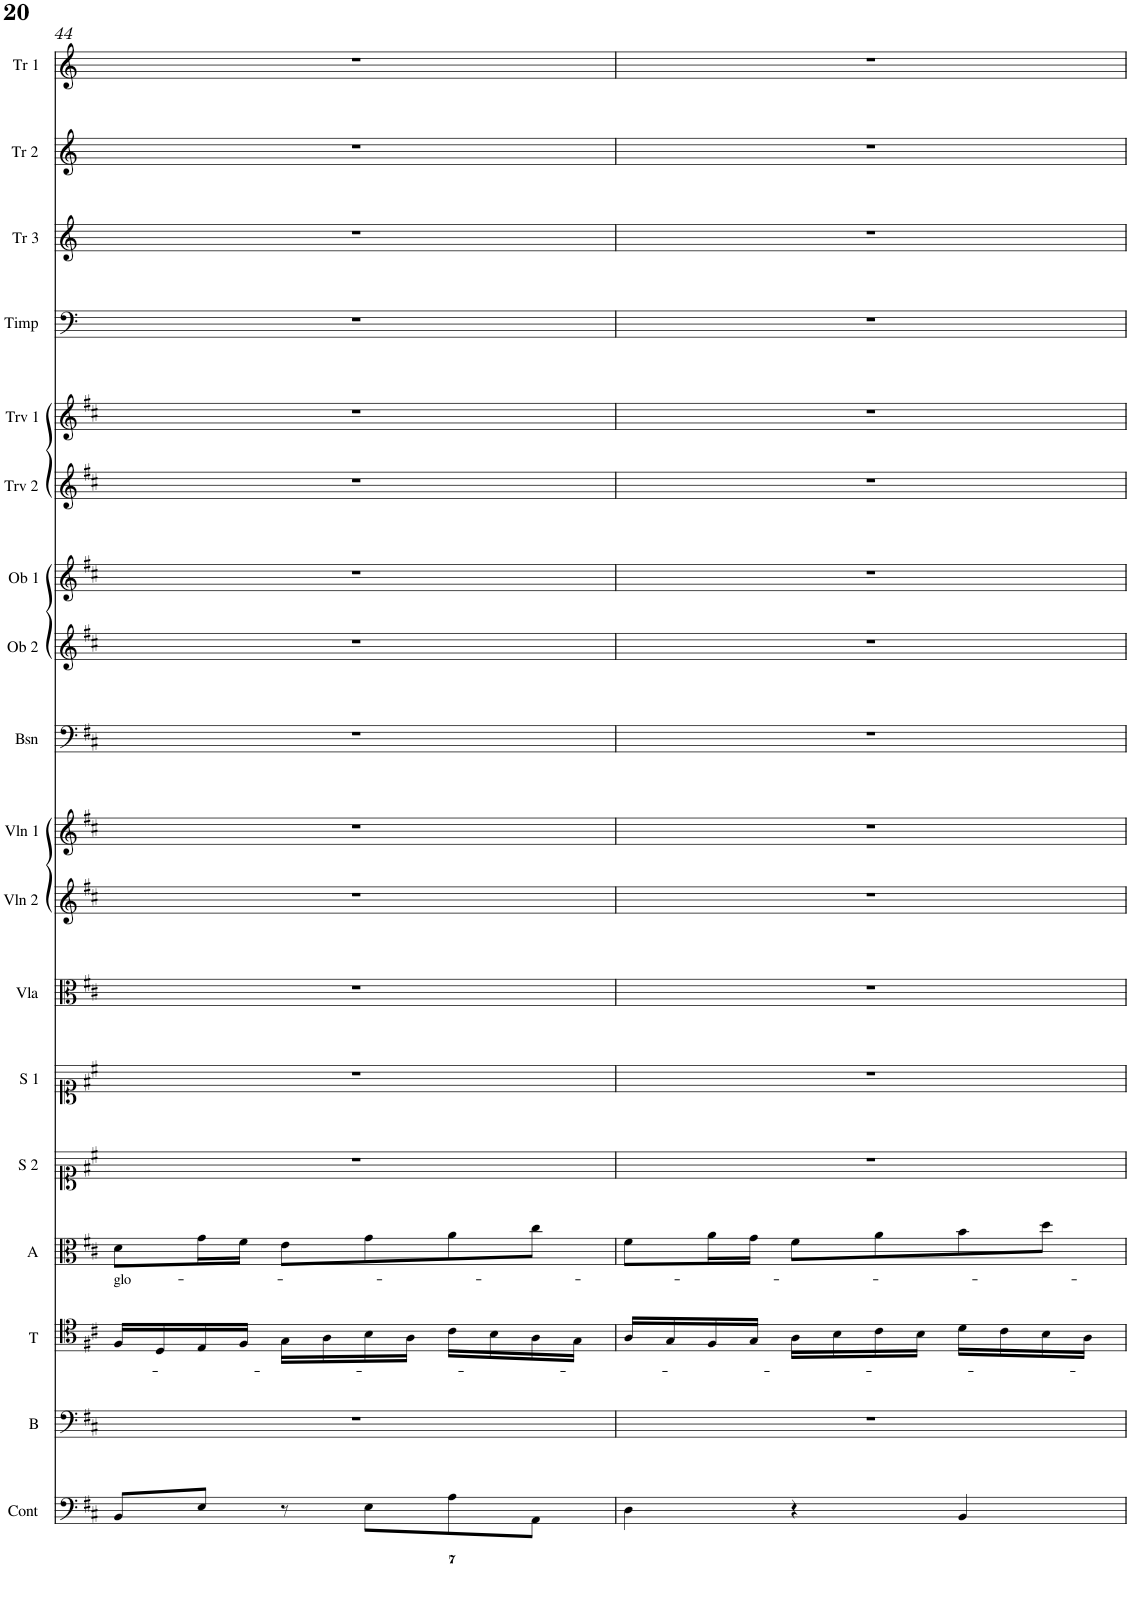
**kern	**kern	**kern	**kern	**text	**kern	**kern	**kern	**kern	**kern	**kern	**kern	**kern	**kern	**kern	**kern	**kern	**kern	**kern
*part18	*part17	*part16	*part15	*part15	*part14	*part13	*part12	*part11	*part10	*part9	*part8	*part7	*part6	*part5	*part4	*part3	*part2	*part1
*staff18	*staff17	*staff16	*staff15	*staff15	*staff14	*staff13	*staff12	*staff11	*staff10	*staff9	*staff8	*staff7	*staff6	*staff5	*staff4	*staff3	*staff2	*staff1
*I"Continuo	*I"Bass	*I"Tenor	*I"Alto	*	*I"Soprano 2	*I"Soprano 1	*I"Viola	*I"Violin 2	*I"Violin 1	*I"Bassoon	*I"Oboe 2	*I"Oboe 1	*I"Traverso 2	*I"Traverso 1	*I"Timpani	*I"Tromba 3	*I"Tromba 2	*I"Tromba 1
*I'Cont	*I'B	*I'T	*I'A	*	*I'S 2	*I'S 1	*I'Vla	*I'Vln 2	*I'Vln 1	*I'Bsn	*I'Ob 2	*I'Ob 1	*I'Trv 2	*I'Trv 1	*I'Timp	*I'Tr 3	*I'Tr 2	*I'Tr 1
!!LO:PB:g=z
*clefF4	*clefF4	*clefC4	*clefC3	*	*clefC1	*clefC1	*clefC3	*clefG2	*clefG2	*clefF4	*clefG2	*clefG2	*clefG2	*clefG2	*clefF4	*clefG2	*clefG2	*clefG2
*	*	*	*	*	*	*	*	*	*	*	*	*	*	*	*Trd-1c-2	*Trd-1c-2	*Trd-1c-2	*Trd-1c-2
*k[f#c#]	*k[f#c#]	*k[f#c#]	*k[f#c#]	*	*k[f#c#]	*k[f#c#]	*k[f#c#]	*k[f#c#]	*k[f#c#]	*k[f#c#]	*k[f#c#]	*k[f#c#]	*k[f#c#]	*k[f#c#]	*k[]	*k[]	*k[]	*k[]
*M3/4	*M3/4	*M3/4	*M3/4	*	*M3/4	*M3/4	*M3/4	*M3/4	*M3/4	*M3/4	*M3/4	*M3/4	*M3/4	*M3/4	*M3/4	*M3/4	*M3/4	*M3/4
=44	=44	=44	=44	=44	=44	=44	=44	=44	=44	=44	=44	=44	=44	=44	=44	=44	=44	=44
!	!	!	!	!LO:LY:b	!	!	!	!	!	!	!	!	!	!	!	!	!	!
8BB/L	2.r	16F#/LL	8d\L	glo-	2.r	2.r	2.r	2.r	2.r	2.r	2.r	2.r	2.r	2.r	2.r	2.r	2.r	2.r
.	.	16D/	.	.	.	.	.	.	.	.	.	.	.	.	.	.	.	.
8E/J	.	16E/	16g\L	.	.	.	.	.	.	.	.	.	.	.	.	.	.	.
.	.	16F#/JJ	16f#\JJ	.	.	.	.	.	.	.	.	.	.	.	.	.	.	.
8r	.	16G\LL	8e\L	.	.	.	.	.	.	.	.	.	.	.	.	.	.	.
.	.	16A\	.	.	.	.	.	.	.	.	.	.	.	.	.	.	.	.
8E\L	.	16B\	8g\	.	.	.	.	.	.	.	.	.	.	.	.	.	.	.
.	.	16A\JJ	.	.	.	.	.	.	.	.	.	.	.	.	.	.	.	.
8A\	.	16c#\LL	8a\	.	.	.	.	.	.	.	.	.	.	.	.	.	.	.
.	.	16B\	.	.	.	.	.	.	.	.	.	.	.	.	.	.	.	.
8AA\J	.	16A\	8cc#\J	.	.	.	.	.	.	.	.	.	.	.	.	.	.	.
.	.	16G\JJ	.	.	.	.	.	.	.	.	.	.	.	.	.	.	.	.
=45	=45	=45	=45	=45	=45	=45	=45	=45	=45	=45	=45	=45	=45	=45	=45	=45	=45	=45
4D\	2.r	16A/LL	8f#\L	.	2.r	2.r	2.r	2.r	2.r	2.r	2.r	2.r	2.r	2.r	2.r	2.r	2.r	2.r
.	.	16G/	.	.	.	.	.	.	.	.	.	.	.	.	.	.	.	.
.	.	16F#/	16a\L	.	.	.	.	.	.	.	.	.	.	.	.	.	.	.
.	.	16G/JJ	16g\JJ	.	.	.	.	.	.	.	.	.	.	.	.	.	.	.
4r	.	16A\LL	8f#\L	.	.	.	.	.	.	.	.	.	.	.	.	.	.	.
.	.	16B\	.	.	.	.	.	.	.	.	.	.	.	.	.	.	.	.
.	.	16c#\	8a\	.	.	.	.	.	.	.	.	.	.	.	.	.	.	.
.	.	16B\JJ	.	.	.	.	.	.	.	.	.	.	.	.	.	.	.	.
4BB/	.	16d\LL	8b\	.	.	.	.	.	.	.	.	.	.	.	.	.	.	.
.	.	16c#\	.	.	.	.	.	.	.	.	.	.	.	.	.	.	.	.
.	.	16B\	8dd\J	.	.	.	.	.	.	.	.	.	.	.	.	.	.	.
.	.	16A\JJ	.	.	.	.	.	.	.	.	.	.	.	.	.	.	.	.
=	=	=	=	=	=	=	=	=	=	=	=	=	=	=	=	=	=	=
*-	*-	*-	*-	*-	*-	*-	*-	*-	*-	*-	*-	*-	*-	*-	*-	*-	*-	*-
